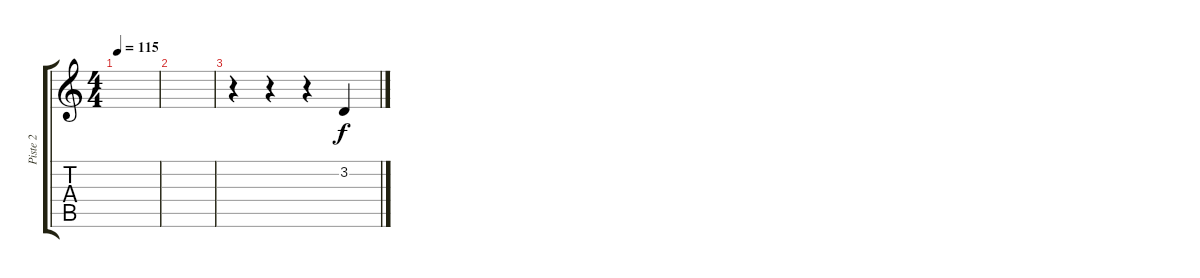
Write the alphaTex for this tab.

\track ("Piste 2" "Piste 2") {instrument telephonering}
\staff {score tabs}
\tuning (E4 B3 G3 D3 A2 E2) {hide}
\ts (4 4)
\tempo 115
\clef g2
\ks c
|
|
r.4 r.4 r.4 3.2.4
